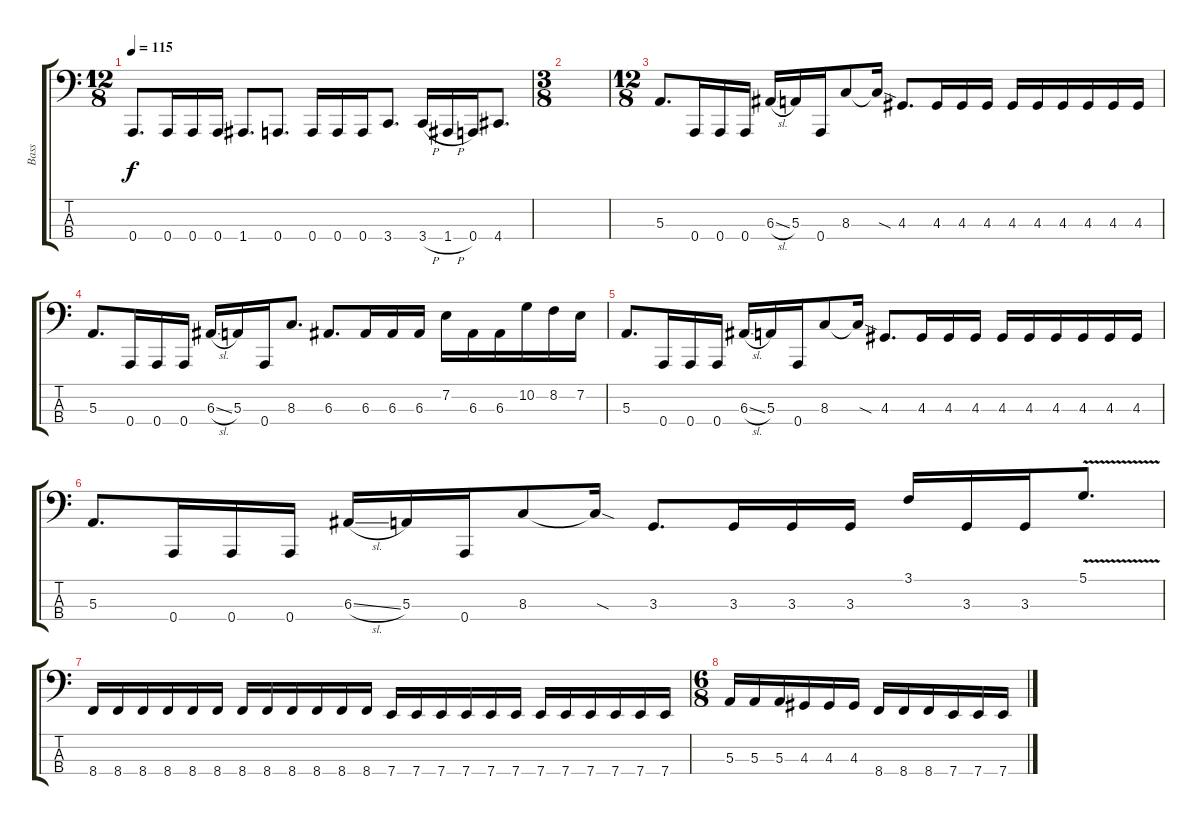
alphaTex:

\track ("Bass" "Bass") {instrument electricbassfinger}
\staff {score tabs}
\tuning (D2 A1 E1 A0) {hide}
\ts (12 8)
\tempo 115
\clef f4
\ks c
0.4.8{d dy f} 0.4.16 0.4.16 0.4.16 1.4.8{d} 0.4.8{d} 0.4.16 0.4.16 0.4.16 3.4.8{d} 3.4{h}.16 1.4{h}.16 0.4.16 4.4.8{d} |
\ts (3 8)
|
\ts (12 8)
5.3.8{d} 0.4.16 0.4.16 0.4.16 6.3{sl}.16 5.3.16 0.4.16 8.3.8 8.3{sod t}.16 4.3.8{d} 4.3.16 4.3.16 4.3.16 4.3.16 4.3.16 4.3.16 4.3.16 4.3.16 4.3.16 |
5.3.8{d} 0.4.16 0.4.16 0.4.16 6.3{sl}.16 5.3.16 0.4.16 8.3.8{d} 6.3.8{d} 6.3.16 6.3.16 6.3.16 7.2.16 6.3.16 6.3.16 10.2.16 8.2.16 7.2.16 |
5.3.8{d} 0.4.16 0.4.16 0.4.16 6.3{sl}.16 5.3.16 0.4.16 8.3.8 8.3{sod t}.16 4.3.8{d} 4.3.16 4.3.16 4.3.16 4.3.16 4.3.16 4.3.16 4.3.16 4.3.16 4.3.16 |
5.3.8{d} 0.4.16 0.4.16 0.4.16 6.3{sl}.16 5.3.16 0.4.16 8.3.8 8.3{sod t}.16 3.3.8{d} 3.3.16 3.3.16 3.3.16 3.1.16 3.3.16 3.3.16 5.1{v}.8{d} |
8.4.16 8.4.16 8.4.16 8.4.16 8.4.16 8.4.16 8.4.16 8.4.16 8.4.16 8.4.16 8.4.16 8.4.16 7.4.16 7.4.16 7.4.16 7.4.16 7.4.16 7.4.16 7.4.16 7.4.16 7.4.16 7.4.16 7.4.16 7.4.16 |
\ts (6 8)
5.3.16 5.3.16 5.3.16 4.3.16 4.3.16 4.3.16 8.4.16 8.4.16 8.4.16 7.4.16 7.4.16 7.4.16
